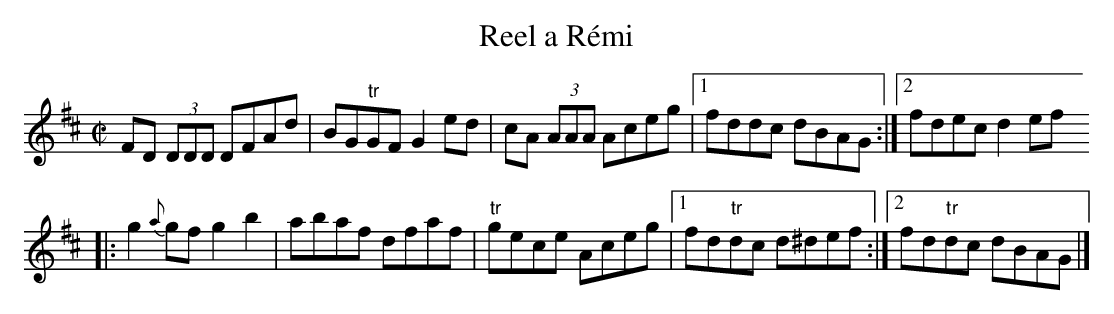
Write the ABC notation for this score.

X:1
T:Reel a Rémi
M:C|
L:1/8
K:D
FD (3DDD DFAd|BG"tr"GF G2ed|cA (3AAA Aceg|1 fddc dBAG:|2 fdec d2ef
|:g2{a}gf g2b2|abaf dfaf|"tr"gece Aceg|1 fd"tr"dc d^def:|2 fd"tr"dc dBAG|]
